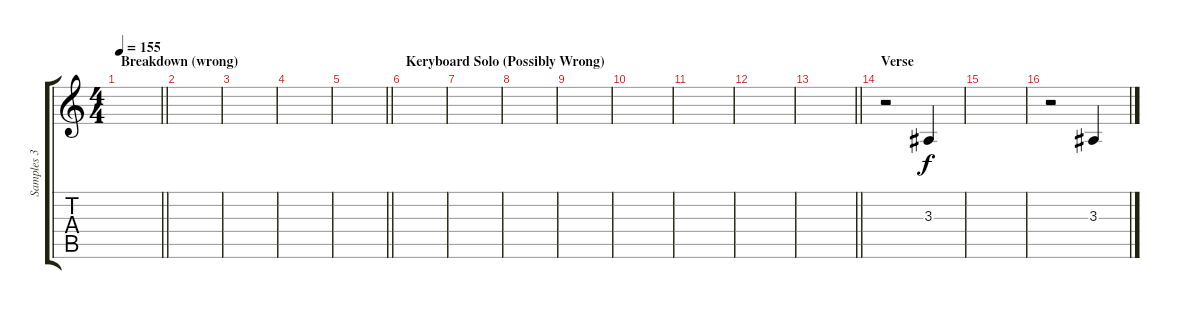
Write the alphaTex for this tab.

\track ("Samples 3" "Samples 3") {instrument birdtweet}
\staff {score tabs}
\tuning (E4 B3 G3 D3 A2 D2) {hide}
\ts (4 4)
\section ("" "Breakdown (wrong)")
\tempo 155
\clef g2
\barLineRight lightlight
\ks c
|
|
|
|
\barLineRight lightlight
|
\section ("" "Keryboard Solo (Possibly Wrong)")
|
|
|
|
|
|
|
\barLineRight lightlight
|
\section ("" "Verse")
r.2 3.3.4 |
|
r.2 3.3.4
